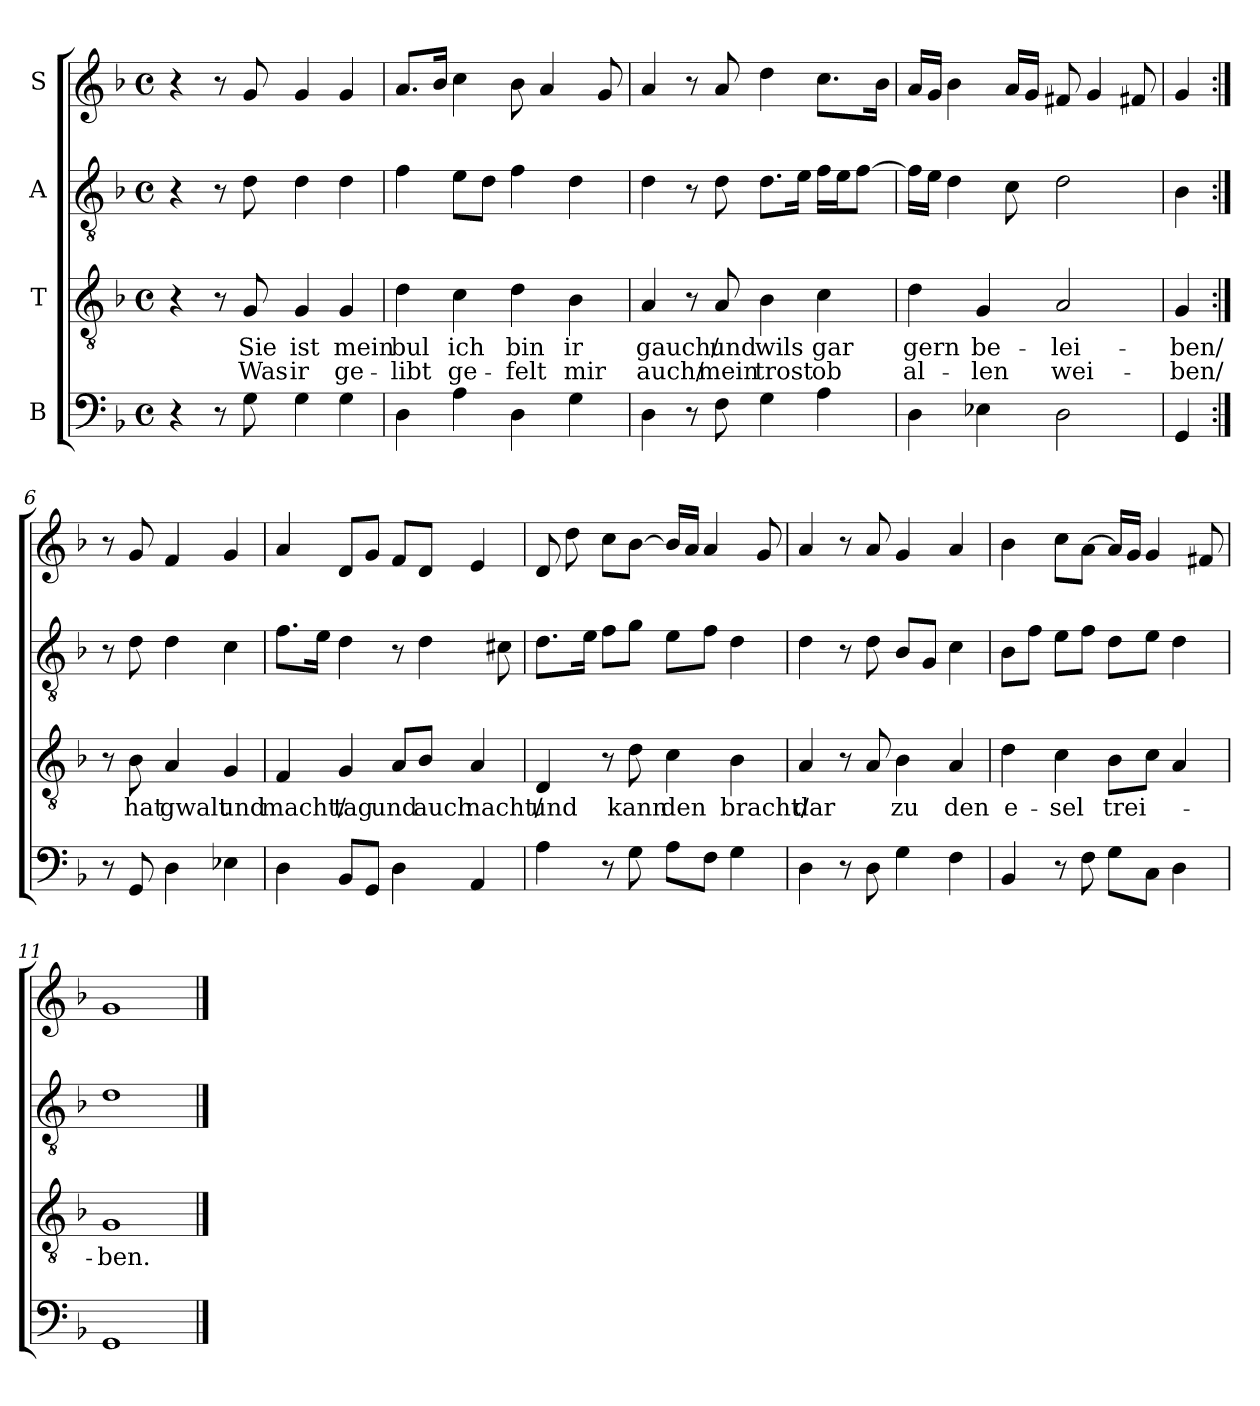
**kern	**kern	**text	**text	**kern	**kern
*part4	*part3	*part3	*part3	*part2	*part1
*staff4	*staff3	*staff3	*staff3	*staff2	*staff1
*I"B	*I"T	*	*	*I"A	*I"S
*clefF4	*clefGv2	*	*	*clefGv2	*clefG2
*k[b-]	*k[b-]	*	*	*k[b-]	*k[b-]
*M4/4	*M4/4	*	*	*M4/4	*M4/4
*met(c)	*met(c)	*	*	*met(c)	*met(c)
=1	=1	=1	=1	=1	=1
4r	4r	.	.	4r	4r
8r	8r	.	.	8r	8r
8G\	8G/	Sie	Was	8d\	8g/
4G\	4G/	ist	ir	4d\	4g/
4G\	4G/	mein	ge-	4d\	4g/
=2	=2	=2	=2	=2	=2
4D\	4d\	bul	-libt	4f\	8.a/L
.	.	.	.	.	16b-/Jk
4A\	4c\	ich	ge-	8e\L	4cc\
.	.	.	.	8d\J	.
4D\	4d\	bin	-felt	4f\	8b-\
.	.	.	.	.	4a/
4G\	4B-\	ir	mir	4d\	.
.	.	.	.	.	8g/
=3	=3	=3	=3	=3	=3
4D\	4A/	gauch/	auch/	4d\	4a/
8r	8r	.	.	8r	8r
8F\	8A/	und	mein	8d\	8a/
4G\	4B-\	wils	trost	8.d\L	4dd\
.	.	.	.	16e\Jk	.
4A\	4c\	gar	ob	16f\LL	8.cc\L
.	.	.	.	16e\J	.
.	.	.	.	[8f\J	.
.	.	.	.	.	16b-\Jk
!!LO:LB:g=z
=4	=4	=4	=4	=4	=4
4D\	4d\	gern	al-	16f\LL]	16a/LL
.	.	.	.	16e\JJ	16g/JJ
.	.	.	.	4d\	4b-\
4E-X\	4G/	be-	-len	.	.
.	.	.	.	8c\	16a/LL
.	.	.	.	.	16g/JJ
2D\	2A/	-lei-	wei-	2d\	8f#X/
.	.	.	.	.	4g/
.	.	.	.	.	8f#X/
=5	=5	=5	=5	=5	=5
4GG/	4G/	-ben/	-ben/	4B-\	4g/
=6:|!	=6:|!	=6:|!	=6:|!	=6:|!	=6:|!
8r	8r	.	.	8r	8r
8GG/	8B-\	hat	.	8d\	8g/
4D\	4A/	gwalt	.	4d\	4f/
4E-X\	4G/	und	.	4c\	4g/
=7	=7	=7	=7	=7	=7
4D\	4F/	macht/	.	8.f\L	4a/
.	.	.	.	16e\Jk	.
8BB-/L	4G/	tag	.	4d\	8d/L
8GG/J	.	.	.	.	8g/J
4D\	8A/L	und	.	8r	8f/L
.	8B-/J	auch	.	4d\	8d/J
4AA/	4A/	nacht/	.	.	4e/
.	.	.	.	8c#X\	.
!!LO:LB:g=z
=8	=8	=8	=8	=8	=8
4A\	4D/	und	.	8.d\L	8d/
.	.	.	.	.	8dd\
.	.	.	.	16e\Jk	.
8r	8r	.	.	8f\L	8cc\L
8G\	8d\	kann	.	8g\J	[8b-\J
8A\L	4c\	den	.	8e\L	16b-/LL]
.	.	.	.	.	16a/JJ
8F\J	.	.	.	8f\J	4a/
4G\	4B-\	bracht/	.	4d\	.
.	.	.	.	.	8g/
=9	=9	=9	=9	=9	=9
4D\	4A/	dar	.	4d\	4a/
8r	8r	.	.	8r	8r
8D\	8A/	.	.	8d\	8a/
4G\	4B-\	zu	.	8B-/L	4g/
.	.	.	.	8G/J	.
4F\	4A/	den	.	4c\	4a/
=10	=10	=10	=10	=10	=10
4BB-/	4d\	e-	.	8B-\L	4b-\
.	.	.	.	8f\J	.
8r	4c\	-sel	.	8e\L	8cc\L
8F\	.	.	.	8f\J	[8a\J
8G\L	8B-\L	trei-	.	8d\L	16a/LL]
.	.	.	.	.	16g/JJ
8C\J	8c\J	.	.	8e\J	4g/
4D\	4A/	.	.	4d\	.
.	.	.	.	.	8f#X/
=11	=11	=11	=11	=11	=11
1GG	1G	-ben.	.	1d	1g
==	==	==	==	==	==
*-	*-	*-	*-	*-	*-
